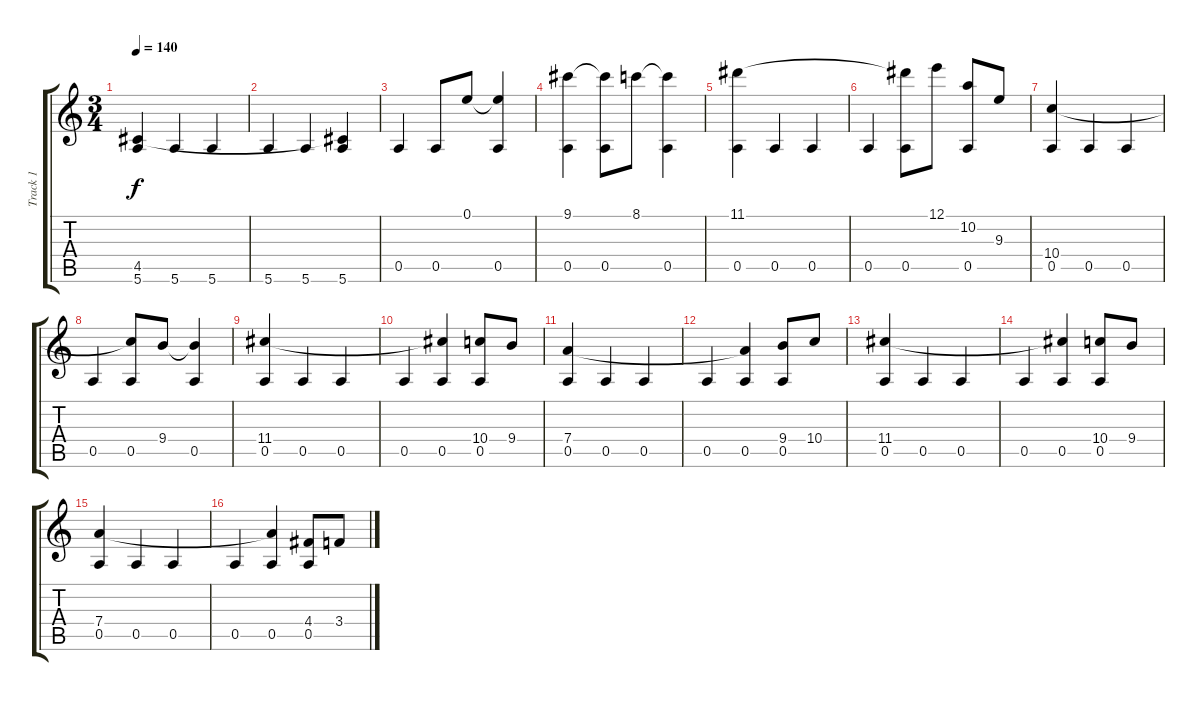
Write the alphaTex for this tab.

\track ("Track 1" "Track 1") {instrument acousticguitarnylon}
\staff {score tabs}
\tuning (E4 B3 G3 D3 A2 E2) {hide}
\ts (3 4)
\tempo 140
\clef g2
\ks c
(4.5 5.6).4{dy f} 5.6.4 5.6.4 |
5.6.4 5.6.4 (4.5{t} 5.6).4 |
0.5.4 0.5.8 0.1.8 (0.1{t} 0.5).4 |
(9.1 0.5).4 (9.1{t} 0.5).8 8.1.8 (8.1{t} 0.5).4 |
(11.1 0.5).4 0.5.4 0.5.4 |
0.5.4 (11.1{t} 0.5).8 12.1.8 (10.2 0.5).8 9.3.8 |
(10.4 0.5).4 0.5.4 0.5.4 |
0.5.4 (10.4{t} 0.5).8 9.4.8 (9.4{t} 0.5).4 |
(11.4 0.5).4 0.5.4 0.5.4 |
0.5.4 (11.4{t} 0.5).4 (10.4 0.5).8 9.4.8 |
(7.4 0.5).4 0.5.4 0.5.4 |
0.5.4 (7.4{t} 0.5).4 (9.4 0.5).8 10.4.8 |
(11.4 0.5).4 0.5.4 0.5.4 |
0.5.4 (11.4{t} 0.5).4 (10.4 0.5).8 9.4.8 |
(7.4 0.5).4 0.5.4 0.5.4 |
0.5.4 (7.4{t} 0.5).4 (4.4 0.5).8 3.4.8
